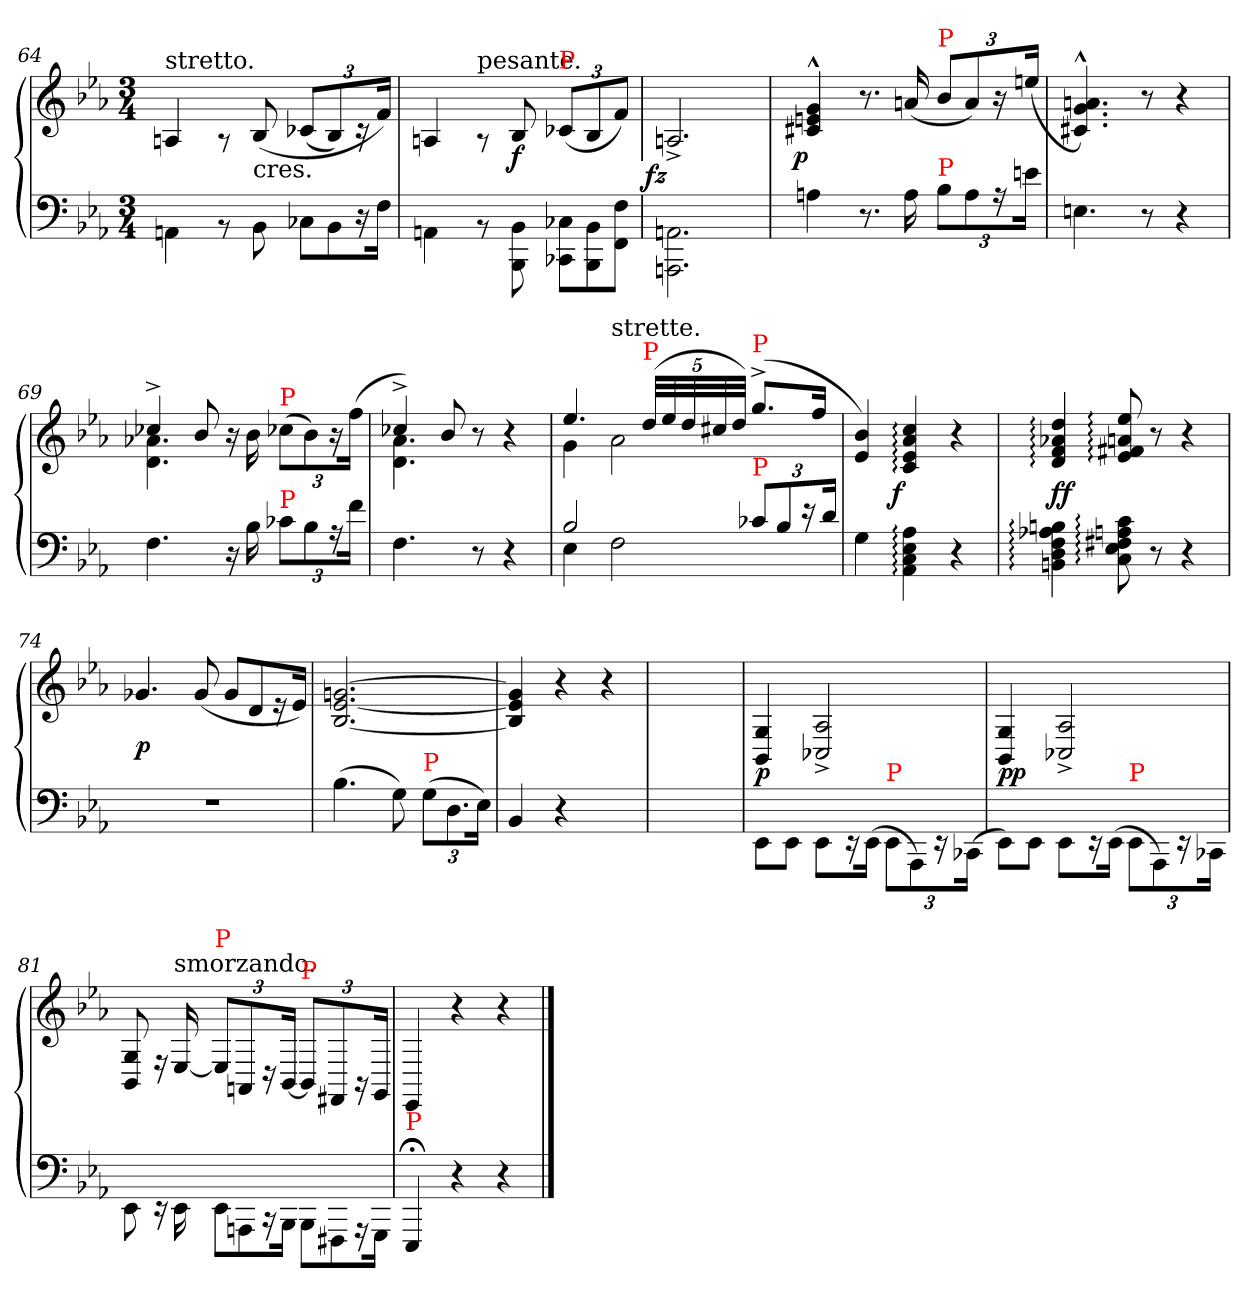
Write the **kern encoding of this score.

**kern	**kern	**dynam
*part1	*part1	*part1
*staff2	*staff1	*staff1/2
*clefF4	*clefG2	*
*k[b-e-a-]	*k[b-e-a-]	*
*E-:	*E-:	*
*M3/4	*M3/4	*
=64	=64	=64
!	!LO:TX:a:t=stretto.	!
4AAn\	4An/	.
8rBB	8rA	.
!	!LO:TX:c:t=cres.	!
8BB-\	(<8B-/	.
*Xtuplet	*Xbrackettup	*
12C-X\L	(>12c-XL	.
12BB-\	12B-/)	.
24r	24rc	.
24F\Jk	24f/Jk)	.
=65	=65	=65
4AAn\	4An/	.
!	!LO:TX:a:t=pesante.	!
8rBB	8rA	.
8BB-\ 8BBB-\	8B-/	f
!	!LO:TX:a:color=red:t=P	!
12C-X\ 12CC-X\L	(>12c-XL	.
12BB-\ 12BBB-\	12B-/	.
12F\ 12FF\J	12f/J)	.
=66	=66	=66
!	!	!LO:DY:rj
2.AAn\ 2.AAAn\	2.An^>/	fz
=67	=67	=67
!	!	!LO:DY:rj
4An	4g^^> 4en^^> 4c#X^^>	p
8.r	8.r	.
16A	(<16a	.
*tuplet	*	*
*Xbrackettup	*	*
!	!LO:TX:a:color=red:t=P	!
!LO:TX:a:color=red:t=P	!	!
12B-L	12b-/L	.
12A	12a/)	.
24rA	24r	.
24enJk	(24een/Jk	.
=68	=68	=68
4.En	4.an^^> 4.g^^> 4.c#X^^>)	.
8r	8r	.
4r	4r	.
=69	=69	=69
*	*^	*
4.F	4cc-X^>	4.a-X 4.d	.
.	8b-	.	.
16r	16r	8ryy	.
16B-	16b-\	.	.
!	!LO:TX:a:color=red:t=P	!	!
!LO:TX:a:color=red:t=P	!	!	!
12c-XL	(12cc-X\L	4ryy	.
12B-	12b-\)	.	.
24rA	24r	.	.
24fJk	(>24ff\Jk	.	.
=70	=70	=70	=70
4.F	4cc-X^>)	4.a- 4.d	.
.	8b-	.	.
8r	8r	8ryy	.
4r	4r	4ryy	.
=71	=71	=71	=71
*^	*	*	*
2B-	4E-	4.ee-	4g	.
!	!	!	!LO:TX:a:t=strette.	!
.	2F	.	2a-	.
!	!	!LO:TX:a:color=red:t=P	!	!
.	.	(<40ddLLL	.	.
.	.	40ee-	.	.
.	.	40dd	.	.
.	.	40cc#X	.	.
.	.	40ddJJJ)	.	.
!	!	!LO:TX:a:color=red:t=P	!	!
!LO:TX:a:color=red:t=P	!	!	!	!
12c-XL	.	(<8.gg^<L	.	.
12B-	.	.	.	.
24re	.	.	.	.
.	.	16ffJk	.	.
24dJk	.	.	.	.
*v	*v	*	*	*
*	*v	*v	*
=72	=72	=72
4G	4b- 4e-)	.
!	!	!LO:DY:rj
4A-: 4E-: 4C: 4AA-:	4cc: 4a-: 4e-: 4c:	f
4r	4r	.
=73	=73	=73
4Bn: 4A-X: 4F: 4D: 4BB:	4dd: 4a-X: 4f: 4d:	ff
8c: 8An: 8F#X: 8E-: 8C:	8ee-: 8an: 8f#X: 8e-:	.
8r	8r	.
4r	4r	.
=74	=74	=74
2.rF	4.g-X	p
.	(8g-	.
*	*Xtuplet	*
.	12g-L	.
.	12d	.
.	24re	.
.	24e-Jk)	.
=75	=75	=75
(4.B-	[2.gn [2.e- [2.B-	.
8G)	.	.
!LO:TX:a:color=red:t=P	!	!
(12GL	.	.
12.D	.	.
24E-Jk)	.	.
=76	=76	=76
4BB-	4g] 4e-] 4B-]	.
4r	4r	.
4ryy	4r	.
=77	=77	=77
2.ryy	2.ryy	.
=79	=79	=79
8EE-\L	4G/ 4BB-/	p
8EE-\J	.	.
8EE-\L	2A-^>/ 2C-X^>/	.
16rEE	.	.
(16EE-\Jk	.	.
!LO:TX:a:color=red:t=P	!	!
12EE-\L	.	.
12AAA-\)	.	.
24rEE	.	.
(24CC-X\Jk	.	.
=80	=80	=80
8EE-\L)	4G/ 4BB-/	pp
8EE-\J	.	.
8EE-\L	2A-^>/ 2C-X^>/	.
16rEE	.	.
(16EE-\Jk	.	.
!LO:TX:a:color=red:t=P	!	!
12EE-\L	.	.
12AAA-\)	.	.
24rEE	.	.
24CC-X\Jk	.	.
=81	=81	=81
8EE-\	8G/ 8BB-/	.
16rEE	16rF	.
!	!LO:TX:a:t=smorzando.	!
16EE-\	[16E-/	.
*Xtuplet	*tuplet	*
!	!LO:TX:a:color=red:t=P	!
12EE-\L	12E-/L]	.
12AAAn\	12AAn/	.
24rCC	24r	.
24BBB-\Jk	[24BB-/Jk	.
!	!LO:TX:a:color=red:t=P	!
12BBB-\L	12BB-/L]	.
12FFF#X	12FF#X	.
24rAAA	24rBB	.
24GGG\Jk	24GG/Jk	.
=82	=82	=82
!LO:TX:a:color=red:t=P	!	!
4EEE-;</	4EE-/	.
4r	4r	.
4r	4r	.
==	==	==
*-	*-	*-
